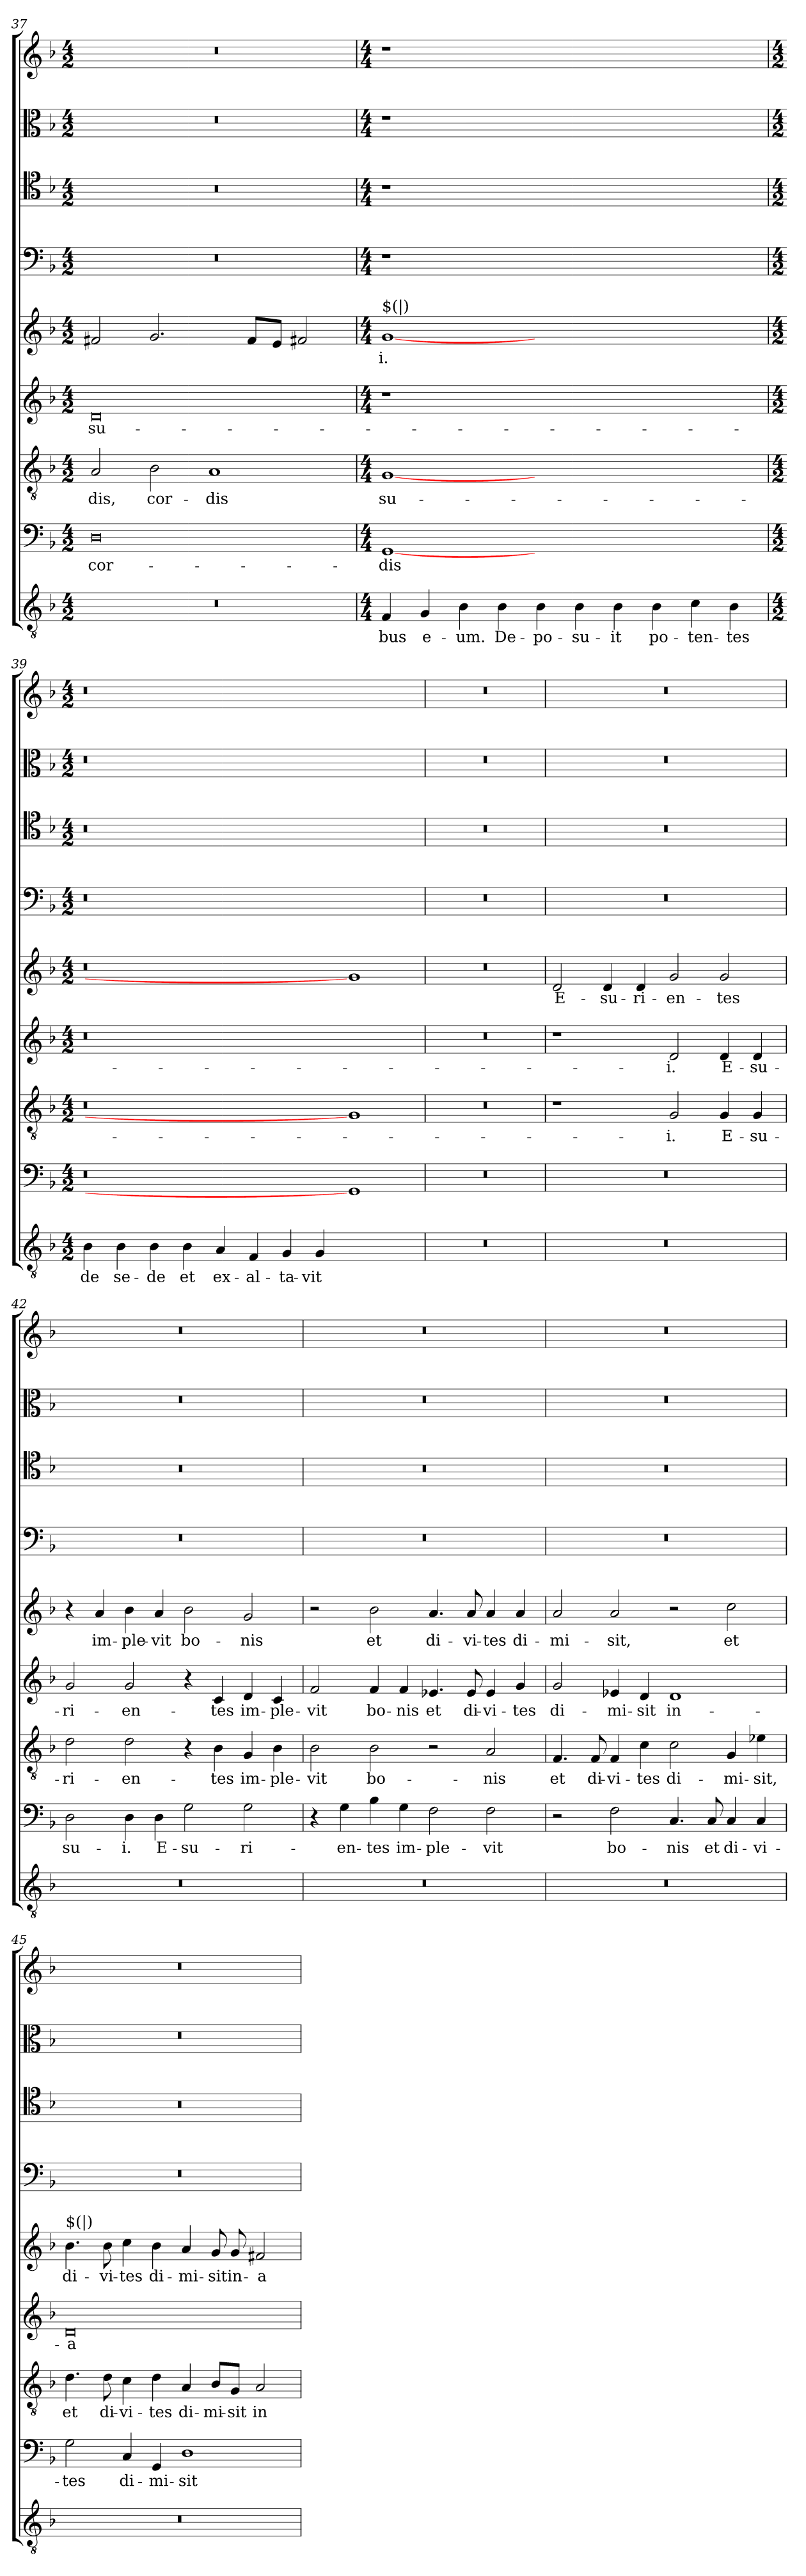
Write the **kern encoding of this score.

**kern	**text	**kern	**text	**kern	**text	**kern	**text	**kern	**text	**kern	**kern	**kern	**kern
*part9	*part9	*part8	*part8	*part7	*part7	*part6	*part6	*part5	*part5	*part4	*part3	*part2	*part1
*staff9	*staff9	*staff8	*staff8	*staff7	*staff7	*staff6	*staff6	*staff5	*staff5	*staff4	*staff3	*staff2	*staff1
*clefGv2	*	*clefF4	*	*clefGv2	*	*clefG2	*	*clefG2	*	*clefF4	*clefC4	*clefC3	*clefG2
*k[b-]	*	*k[b-]	*	*k[b-]	*	*k[b-]	*	*k[b-]	*	*k[b-]	*k[b-]	*k[b-]	*k[b-]
*F:	*	*F:	*	*F:	*	*F:	*	*F:	*	*F:	*F:	*F:	*F:
*M4/2	*	*M4/2	*	*M4/2	*	*M4/2	*	*M4/2	*	*M4/2	*M4/2	*M4/2	*M4/2
=37	=37	=37	=37	=37	=37	=37	=37	=37	=37	=37	=37	=37	=37
!	!	!	!LO:LY:b	!	!LO:LY:b	!	!LO:LY:b	!	!	!	!	!	!
0r	.	0D	cor-	2A/	dis,	0d	su-	2f#X/	.	0r	0r	0r	0r
!	!	!	!	!	!LO:LY:b	!	!	!	!	!	!	!	!
.	.	.	.	2B-\	cor-	.	.	2.g/	.	.	.	.	.
!	!	!	!	!	!LO:LY:b	!	!	!	!	!	!	!	!
.	.	.	.	1A	-dis	.	.	.	.	.	.	.	.
.	.	.	.	.	.	.	.	8f#/L	.	.	.	.	.
.	.	.	.	.	.	.	.	8e/J	.	.	.	.	.
.	.	.	.	.	.	.	.	2f#X/	.	.	.	.	.
!!LO:LB:g=z
=38	=38	=38	=38	=38	=38	=38	=38	=38	=38	=38	=38	=38	=38
*M4/4	*	*M4/4	*	*M4/4	*	*M4/4	*	*M4/4	*	*M4/4	*M4/4	*M4/4	*M4/4
!	!	!	!	!	!	!	!	!LO:TX:a:t=$(|)	!	!	!	!	!
!LO:N:head=solid	!LO:LY:b	!	!	!	!	!	!	!	!	!	!	!	!
4F/	-bus	[1GG	-dis	[1G	su-	1r	.	[1g	i.	1r	1r	1r	1r
!LO:N:head=solid	!LO:LY:b	!	!	!	!	!	!	!	!	!	!	!	!
4G/	e-	.	.	.	.	.	.	.	.	.	.	.	.
!LO:N:head=solid	!LO:LY:b	!	!	!	!	!	!	!	!	!	!	!	!
4B-\	-um.	.	.	.	.	.	.	.	.	.	.	.	.
!LO:N:head=solid	!LO:LY:b	!	!	!	!	!	!	!	!	!	!	!	!
4B-\	De-	.	.	.	.	.	.	.	.	.	.	.	.
!LO:N:head=solid	!LO:LY:b	!	!	!	!	!	!	!	!	!	!	!	!
4B-\	-po-	1.ryy	.	1.ryy	.	1.ryy	.	1.ryy	.	1.ryy	1.ryy	1.ryy	1.ryy
!LO:N:head=solid	!LO:LY:b	!	!	!	!	!	!	!	!	!	!	!	!
4B-\	-su-	.	.	.	.	.	.	.	.	.	.	.	.
!LO:N:head=solid	!LO:LY:b	!	!	!	!	!	!	!	!	!	!	!	!
4B-\	-it	.	.	.	.	.	.	.	.	.	.	.	.
!LO:N:head=solid	!LO:LY:b	!	!	!	!	!	!	!	!	!	!	!	!
4B-\	po-	.	.	.	.	.	.	.	.	.	.	.	.
!LO:N:head=solid	!LO:LY:b	!	!	!	!	!	!	!	!	!	!	!	!
4c\	-ten-	.	.	.	.	.	.	.	.	.	.	.	.
!LO:N:head=solid	!LO:LY:b	!	!	!	!	!	!	!	!	!	!	!	!
4B-\	-tes	.	.	.	.	.	.	.	.	.	.	.	.
=39	=39	=39	=39	=39	=39	=39	=39	=39	=39	=39	=39	=39	=39
*M4/2	*	*M4/2	*	*M4/2	*	*M4/2	*	*M4/2	*	*M4/2	*M4/2	*M4/2	*M4/2
!LO:N:head=solid	!LO:LY:b	!	!	!	!	!	!	!	!	!	!	!	!
4B-\	de	0r	.	0r	.	0r	.	0r	.	0r	0r	0r	0r
!LO:N:head=solid	!LO:LY:b	!	!	!	!	!	!	!	!	!	!	!	!
4B-\	se-	.	.	.	.	.	.	.	.	.	.	.	.
!LO:N:head=solid	!LO:LY:b	!	!	!	!	!	!	!	!	!	!	!	!
4B-\	-de	.	.	.	.	.	.	.	.	.	.	.	.
!LO:N:head=solid	!LO:LY:b	!	!	!	!	!	!	!	!	!	!	!	!
4B-\	et	.	.	.	.	.	.	.	.	.	.	.	.
!LO:N:head=solid	!LO:LY:b	!	!	!	!	!	!	!	!	!	!	!	!
4A/	ex-	.	.	.	.	.	.	.	.	.	.	.	.
!LO:N:head=solid	!LO:LY:b	!	!	!	!	!	!	!	!	!	!	!	!
4F/	-al-	.	.	.	.	.	.	.	.	.	.	.	.
!LO:N:head=solid	!LO:LY:b	!	!	!	!	!	!	!	!	!	!	!	!
4G/	-ta-	.	.	.	.	.	.	.	.	.	.	.	.
!LO:N:head=solid	!LO:LY:b	!	!	!	!	!	!	!	!	!	!	!	!
4G/	-vit	.	.	.	.	.	.	.	.	.	.	.	.
1ryy	.	1GG]	.	1G]	.	1ryy	.	1g]	.	1ryy	1ryy	1ryy	1ryy
!!LO:LB:g=z
=40	=40	=40	=40	=40	=40	=40	=40	=40	=40	=40	=40	=40	=40
0r	.	0r	.	0r	.	0r	.	0r	.	0r	0r	0r	0r
=41	=41	=41	=41	=41	=41	=41	=41	=41	=41	=41	=41	=41	=41
!	!	!	!	!	!	!	!	!	!LO:LY:b	!	!	!	!
0r	.	0r	.	1r	.	1r	.	2d/	E-	0r	0r	0r	0r
!	!	!	!	!	!	!	!	!	!LO:LY:b	!	!	!	!
.	.	.	.	.	.	.	.	4d/	-su-	.	.	.	.
!	!	!	!	!	!	!	!	!	!LO:LY:b	!	!	!	!
.	.	.	.	.	.	.	.	4d/	-ri-	.	.	.	.
!	!	!	!	!	!LO:LY:b	!	!LO:LY:b	!	!LO:LY:b	!	!	!	!
.	.	.	.	2G/	-i.	2d/	-i.	2g/	-en-	.	.	.	.
!	!	!	!	!	!LO:LY:b	!	!LO:LY:b	!	!LO:LY:b	!	!	!	!
.	.	.	.	4G/	E-	4d/	E-	2g/	-tes	.	.	.	.
!	!	!	!	!	!LO:LY:b	!	!LO:LY:b	!	!	!	!	!	!
.	.	.	.	4G/	-su-	4d/	-su-	.	.	.	.	.	.
=42	=42	=42	=42	=42	=42	=42	=42	=42	=42	=42	=42	=42	=42
!	!	!	!LO:LY:b	!	!LO:LY:b	!	!LO:LY:b	!	!	!	!	!	!
0r	.	2D\	su-	2d\	-ri-	2g/	-ri-	4r	.	0r	0r	0r	0r
!	!	!	!	!	!	!	!	!	!LO:LY:b	!	!	!	!
.	.	.	.	.	.	.	.	4a/	im-	.	.	.	.
!	!	!	!LO:LY:b	!	!LO:LY:b	!	!LO:LY:b	!	!LO:LY:b	!	!	!	!
.	.	4D\	-i.	2d\	-en-	2g/	-en-	4b-\	-ple-	.	.	.	.
!	!	!	!LO:LY:b	!	!	!	!	!	!LO:LY:b	!	!	!	!
.	.	4D\	E-	.	.	.	.	4a/	-vit	.	.	.	.
!	!	!	!LO:LY:b	!	!	!	!	!	!LO:LY:b	!	!	!	!
.	.	2G\	-su-	4r	.	4r	.	2b-\	bo-	.	.	.	.
!	!	!	!	!	!LO:LY:b	!	!LO:LY:b	!	!	!	!	!	!
.	.	.	.	4B-\	-tes	4c/	-tes	.	.	.	.	.	.
!	!	!	!LO:LY:b	!	!LO:LY:b	!	!LO:LY:b	!	!LO:LY:b	!	!	!	!
.	.	2G\	-ri-	4G/	im-	4d/	im-	2g/	-nis	.	.	.	.
!	!	!	!	!	!LO:LY:b	!	!LO:LY:b	!	!	!	!	!	!
.	.	.	.	4B-\	-ple-	4c/	-ple-	.	.	.	.	.	.
!!LO:PB:g=z
=43	=43	=43	=43	=43	=43	=43	=43	=43	=43	=43	=43	=43	=43
!	!	!	!	!	!LO:LY:b	!	!LO:LY:b	!	!	!	!	!	!
0r	.	4r	.	2B-\	-vit	2f/	-vit	2r	.	0r	0r	0r	0r
!	!	!	!LO:LY:b	!	!	!	!	!	!	!	!	!	!
.	.	4G\	-en-	.	.	.	.	.	.	.	.	.	.
!	!	!	!LO:LY:b	!	!LO:LY:b	!	!LO:LY:b	!	!LO:LY:b	!	!	!	!
.	.	4B-\	-tes	2B-\	bo-	4f/	bo-	2b-\	et	.	.	.	.
!	!	!	!LO:LY:b	!	!	!	!LO:LY:b	!	!	!	!	!	!
.	.	4G\	im-	.	.	4f/	-nis	.	.	.	.	.	.
!	!	!	!LO:LY:b	!	!	!	!LO:LY:b	!	!LO:LY:b	!	!	!	!
.	.	2F\	-ple-	2r	.	4.e-/	et	4.a/	di-	.	.	.	.
!	!	!	!	!	!	!	!LO:LY:b	!	!LO:LY:b	!	!	!	!
.	.	.	.	.	.	8e-/	di-	8a/	-vi-	.	.	.	.
!	!	!	!LO:LY:b	!	!LO:LY:b	!	!LO:LY:b	!	!LO:LY:b	!	!	!	!
.	.	2F\	-vit	2A/	-nis	4e-/	-vi-	4a/	-tes	.	.	.	.
!	!	!	!	!	!	!	!LO:LY:b	!	!LO:LY:b	!	!	!	!
.	.	.	.	.	.	4g/	-tes	4a/	di-	.	.	.	.
=44	=44	=44	=44	=44	=44	=44	=44	=44	=44	=44	=44	=44	=44
!	!	!	!	!	!LO:LY:b	!	!LO:LY:b	!	!LO:LY:b	!	!	!	!
0r	.	2r	.	4.F/	et	2g/	di-	2a/	-mi-	0r	0r	0r	0r
!	!	!	!	!	!LO:LY:b	!	!	!	!	!	!	!	!
.	.	.	.	8F/	di-	.	.	.	.	.	.	.	.
!	!	!	!LO:LY:b	!	!LO:LY:b	!	!LO:LY:b	!	!LO:LY:b	!	!	!	!
.	.	2F\	bo-	4F/	-vi-	4e-X/	-mi-	2a/	-sit,	.	.	.	.
!	!	!	!	!	!LO:LY:b	!	!LO:LY:b	!	!	!	!	!	!
.	.	.	.	4c\	-tes	4d/	-sit	.	.	.	.	.	.
!	!	!	!LO:LY:b	!	!LO:LY:b	!	!LO:LY:b	!	!	!	!	!	!
.	.	4.C/	-nis	2c\	di-	1d	in-	2r	.	.	.	.	.
!	!	!	!LO:LY:b	!	!	!	!	!	!	!	!	!	!
.	.	8C/	et	.	.	.	.	.	.	.	.	.	.
!	!	!	!LO:LY:b	!	!LO:LY:b	!	!	!	!LO:LY:b	!	!	!	!
.	.	4C/	di-	4G/	-mi-	.	.	2cc\	et	.	.	.	.
!	!	!	!LO:LY:b	!	!LO:LY:b	!	!	!	!	!	!	!	!
.	.	4C/	-vi-	4e-X\	-sit,	.	.	.	.	.	.	.	.
=45	=45	=45	=45	=45	=45	=45	=45	=45	=45	=45	=45	=45	=45
!	!	!	!	!	!	!	!	!LO:TX:a:t=$(|)	!	!	!	!	!
!	!	!	!LO:LY:b	!	!LO:LY:b	!	!LO:LY:b	!	!LO:LY:b	!	!	!	!
0r	.	2G\	-tes	4.d\	et	0d	-a-	4.b-\	di-	0r	0r	0r	0r
!	!	!	!	!	!LO:LY:b	!	!	!	!LO:LY:b	!	!	!	!
.	.	.	.	8d\	di-	.	.	8b-\	-vi-	.	.	.	.
!	!	!	!LO:LY:b	!	!LO:LY:b	!	!	!	!LO:LY:b	!	!	!	!
.	.	4C/	di-	4c\	-vi-	.	.	4cc\	-tes	.	.	.	.
!	!	!	!LO:LY:b	!	!LO:LY:b	!	!	!	!LO:LY:b	!	!	!	!
.	.	4GG/	-mi-	4d\	-tes	.	.	4b-\	di-	.	.	.	.
!	!	!	!LO:LY:b	!	!LO:LY:b	!	!	!	!LO:LY:b	!	!	!	!
.	.	1D	-sit	4A/	di-	.	.	4a/	-mi-	.	.	.	.
!	!	!	!	!	!LO:LY:b	!	!	!	!LO:LY:b	!	!	!	!
.	.	.	.	8B-/L	-mi-	.	.	8g/	-sit	.	.	.	.
!	!	!	!	!	!LO:LY:b	!	!	!	!LO:LY:b	!	!	!	!
.	.	.	.	8G/J	-sit	.	.	8g/	in-	.	.	.	.
!	!	!	!	!	!LO:LY:b	!	!	!	!LO:LY:b	!	!	!	!
.	.	.	.	2A/	in-	.	.	2f#X/	-a-	.	.	.	.
=	=	=	=	=	=	=	=	=	=	=	=	=	=
*-	*-	*-	*-	*-	*-	*-	*-	*-	*-	*-	*-	*-	*-
